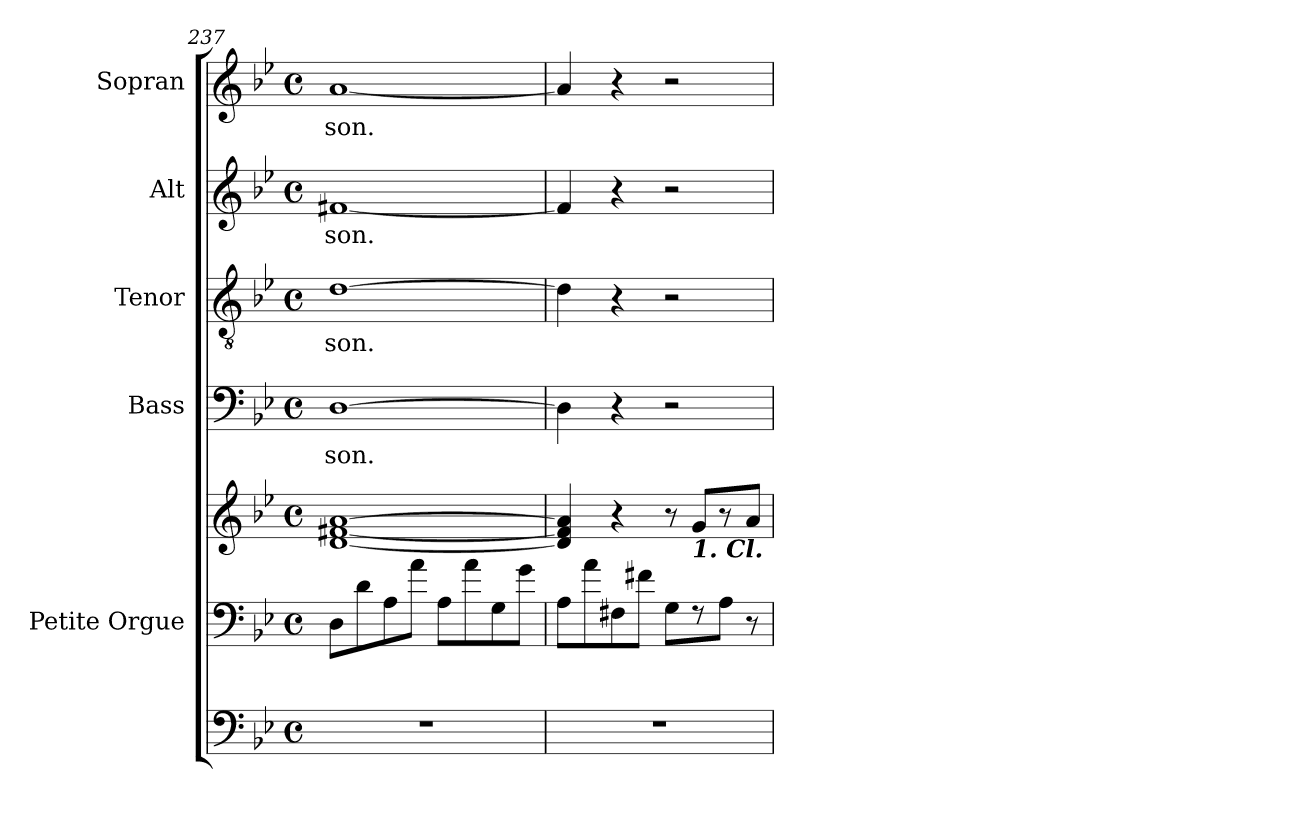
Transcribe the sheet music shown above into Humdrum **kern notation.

**kern	**kern	**kern	**kern	**text	**kern	**text	**kern	**text	**kern	**text
*part6	*part5	*part5	*part4	*part4	*part3	*part3	*part2	*part2	*part1	*part1
*staff7	*staff6	*staff5	*staff4	*staff4	*staff3	*staff3	*staff2	*staff2	*staff1	*staff1
*	*I"Petite Orgue	*	*I"Bass	*	*I"Tenor	*	*I"Alt	*	*I"Sopran	*
*	*I'Org. 1	*	*I'B.	*	*I'T.	*	*I'A.	*	*I'S.	*
!!LO:LB:g=z
*clefF4	*clefF4	*clefG2	*clefF4	*	*clefGv2	*	*clefG2	*	*clefG2	*
*k[b-e-]	*k[b-e-]	*k[b-e-]	*k[b-e-]	*	*k[b-e-]	*	*k[b-e-]	*	*k[b-e-]	*
*B-:	*B-:	*B-:	*B-:	*	*B-:	*	*B-:	*	*B-:	*
*M4/4	*M4/4	*M4/4	*M4/4	*	*M4/4	*	*M4/4	*	*M4/4	*
*met(c)	*met(c)	*met(c)	*met(c)	*	*met(c)	*	*met(c)	*	*met(c)	*
=237	=237	=237	=237	=237	=237	=237	=237	=237	=237	=237
!	!	!	!	!LO:LY:b	!	!LO:LY:b	!	!LO:LY:b	!	!LO:LY:b
1r	8D\L	[1d [1f#X [1a	[1D	-son.	[1d	-son.	[1f#X	-son.	[1a	-son.
.	8d\	.	.	.	.	.	.	.	.	.
.	8A\	.	.	.	.	.	.	.	.	.
.	8a\J	.	.	.	.	.	.	.	.	.
.	8A\L	.	.	.	.	.	.	.	.	.
.	8a\	.	.	.	.	.	.	.	.	.
.	8G\	.	.	.	.	.	.	.	.	.
.	8g\J	.	.	.	.	.	.	.	.	.
=238	=238	=238	=238	=238	=238	=238	=238	=238	=238	=238
1r	8A\L	4d/] 4f#/] 4a/]	4D\]	.	4d\]	.	4f#/]	.	4a/]	.
.	8a\	.	.	.	.	.	.	.	.	.
.	8F#X\	4r	4r	.	4r	.	4r	.	4r	.
.	8f#X\J	.	.	.	.	.	.	.	.	.
.	8G\L	8r	2r	.	2r	.	2r	.	2r	.
!	!	!LO:TX:b:Bi:t=1. Cl.	!	!	!	!	!	!	!	!
.	8r	8g/L	.	.	.	.	.	.	.	.
.	8A\J	8r	.	.	.	.	.	.	.	.
.	8r	8a/J	.	.	.	.	.	.	.	.
=	=	=	=	=	=	=	=	=	=	=
*-	*-	*-	*-	*-	*-	*-	*-	*-	*-	*-
